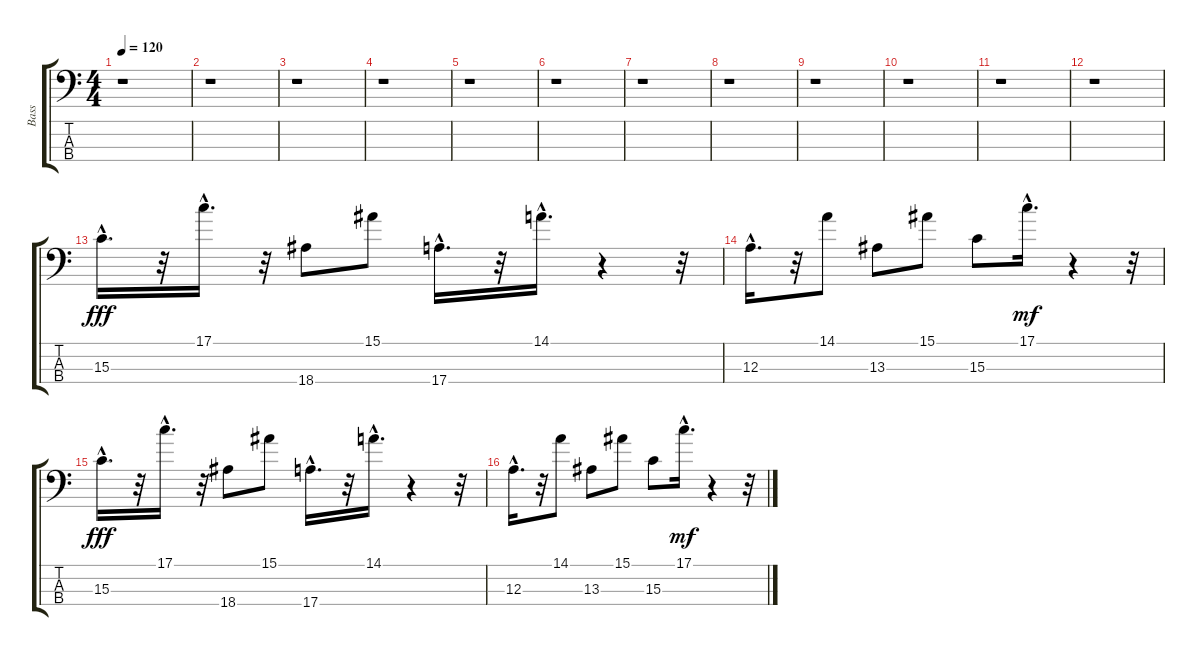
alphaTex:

\track ("Bass" "Bass") {instrument electricbassfinger}
\staff {score tabs}
\tuning (G2 D2 A1 E1) {hide}
\ts (4 4)
\tempo 120
\clef f4
\ks c
r.1{dy fff instrument electricbassfinger} |
r.1 |
r.1 |
r.1 |
r.1 |
r.1 |
r.1 |
r.1 |
r.1 |
r.1 |
r.1 |
r.1 |
15.3{hac}.16{d} r.32 17.1{hac}.16{d} r.32 18.4.8 15.1.8 17.4{hac}.16{d} r.32 14.1{hac}.16{d} r.4 r.32 |
12.3{hac}.16{d} r.32 14.1.8 13.3.8 15.1.8 15.3.8 17.1{hac}.16{d dy mf} r.4 r.32 |
15.3{hac}.16{d dy fff} r.32 17.1{hac}.16{d} r.32 18.4.8 15.1.8 17.4{hac}.16{d} r.32 14.1{hac}.16{d} r.4 r.32 |
12.3{hac}.16{d} r.32 14.1.8 13.3.8 15.1.8 15.3.8 17.1{hac}.16{d dy mf} r.4 r.32
